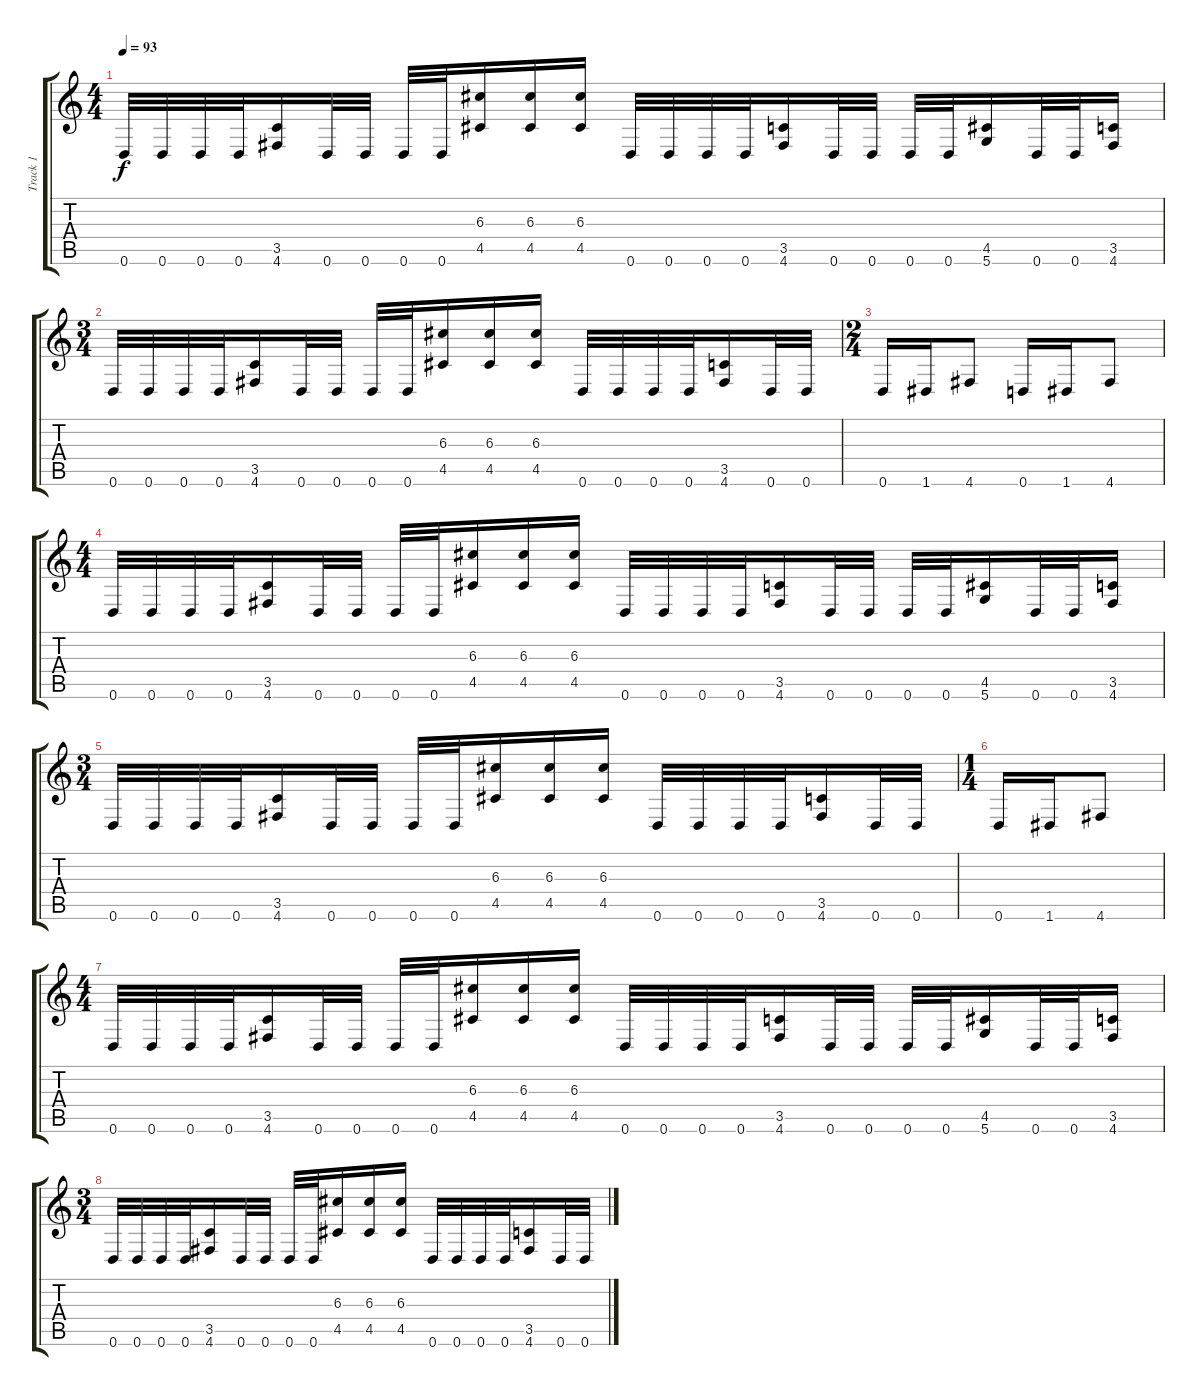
\track ("Track 1" "Track 1") {instrument overdrivenguitar}
\staff {score tabs}
\tuning (E4 B3 G3 D3 A2 D2) {hide}
\ts (4 4)
\tempo 93
\clef g2
\ks c
0.6.32{dy f instrument overdrivenguitar} 0.6.32 0.6.32 0.6.32 (3.5 4.6).16 0.6.32 0.6.32 0.6.32 0.6.32 (6.3 4.5).16 (6.3 4.5).16 (6.3 4.5).16 0.6.32 0.6.32 0.6.32 0.6.32 (3.5 4.6).16 0.6.32 0.6.32 0.6.32 0.6.32 (4.5 5.6).16 0.6.32 0.6.32 (3.5 4.6).16 |
\ts (3 4)
0.6.32 0.6.32 0.6.32 0.6.32 (3.5 4.6).16 0.6.32 0.6.32 0.6.32 0.6.32 (6.3 4.5).16 (6.3 4.5).16 (6.3 4.5).16 0.6.32 0.6.32 0.6.32 0.6.32 (3.5 4.6).16 0.6.32 0.6.32 |
\ts (2 4)
0.6.16 1.6.16 4.6.8 0.6.16 1.6.16 4.6.8 |
\ts (4 4)
0.6.32 0.6.32 0.6.32 0.6.32 (3.5 4.6).16 0.6.32 0.6.32 0.6.32 0.6.32 (6.3 4.5).16 (6.3 4.5).16 (6.3 4.5).16 0.6.32 0.6.32 0.6.32 0.6.32 (3.5 4.6).16 0.6.32 0.6.32 0.6.32 0.6.32 (4.5 5.6).16 0.6.32 0.6.32 (3.5 4.6).16 |
\ts (3 4)
0.6.32 0.6.32 0.6.32 0.6.32 (3.5 4.6).16 0.6.32 0.6.32 0.6.32 0.6.32 (6.3 4.5).16 (6.3 4.5).16 (6.3 4.5).16 0.6.32 0.6.32 0.6.32 0.6.32 (3.5 4.6).16 0.6.32 0.6.32 |
\ts (1 4)
0.6.16 1.6.16 4.6.8 |
\ts (4 4)
0.6.32 0.6.32 0.6.32 0.6.32 (3.5 4.6).16 0.6.32 0.6.32 0.6.32 0.6.32 (6.3 4.5).16 (6.3 4.5).16 (6.3 4.5).16 0.6.32 0.6.32 0.6.32 0.6.32 (3.5 4.6).16 0.6.32 0.6.32 0.6.32 0.6.32 (4.5 5.6).16 0.6.32 0.6.32 (3.5 4.6).16 |
\ts (3 4)
0.6.32 0.6.32 0.6.32 0.6.32 (3.5 4.6).16 0.6.32 0.6.32 0.6.32 0.6.32 (6.3 4.5).16 (6.3 4.5).16 (6.3 4.5).16 0.6.32 0.6.32 0.6.32 0.6.32 (3.5 4.6).16 0.6.32 0.6.32
